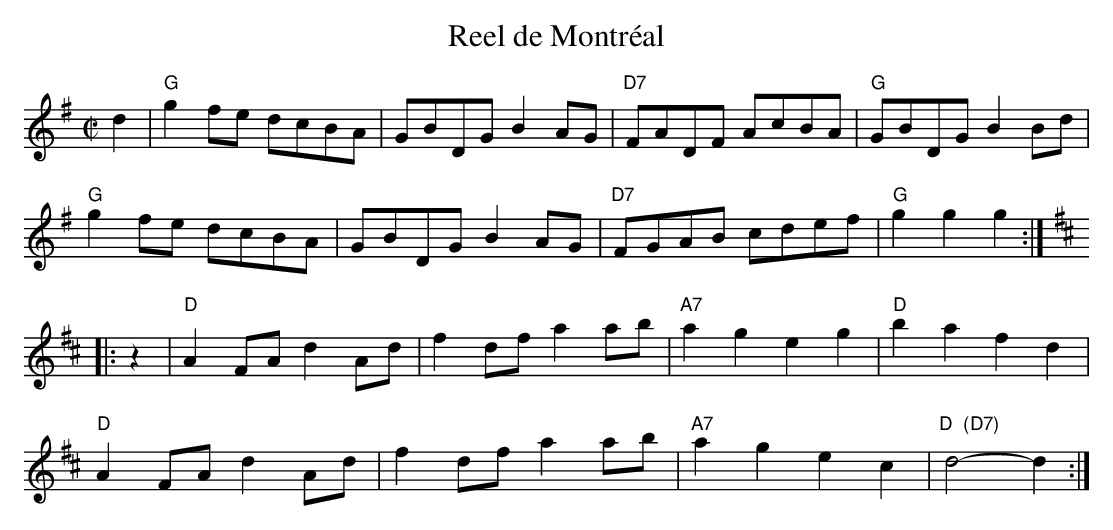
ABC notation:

X:1
T: Reel de Montr\'eal
M: C|
K: G
d2 |\
"G"g2fe dcBA | GBDG B2AG | "D7"FADF AcBA | "G"GBDG B2Bd |
"G"g2fe dcBA | GBDG B2AG | "D7"FGAB cdef | "G"g2g2 g2 :| [K:D]
|: z2 |\
"D"A2FA d2Ad | f2df a2ab | "A7"a2g2 e2g2 | "D"b2a2 f2d2 |
"D"A2FA d2Ad | f2df a2ab | "A7"a2g2 e2c2 | "D  (D7)"d4-d2 :|
